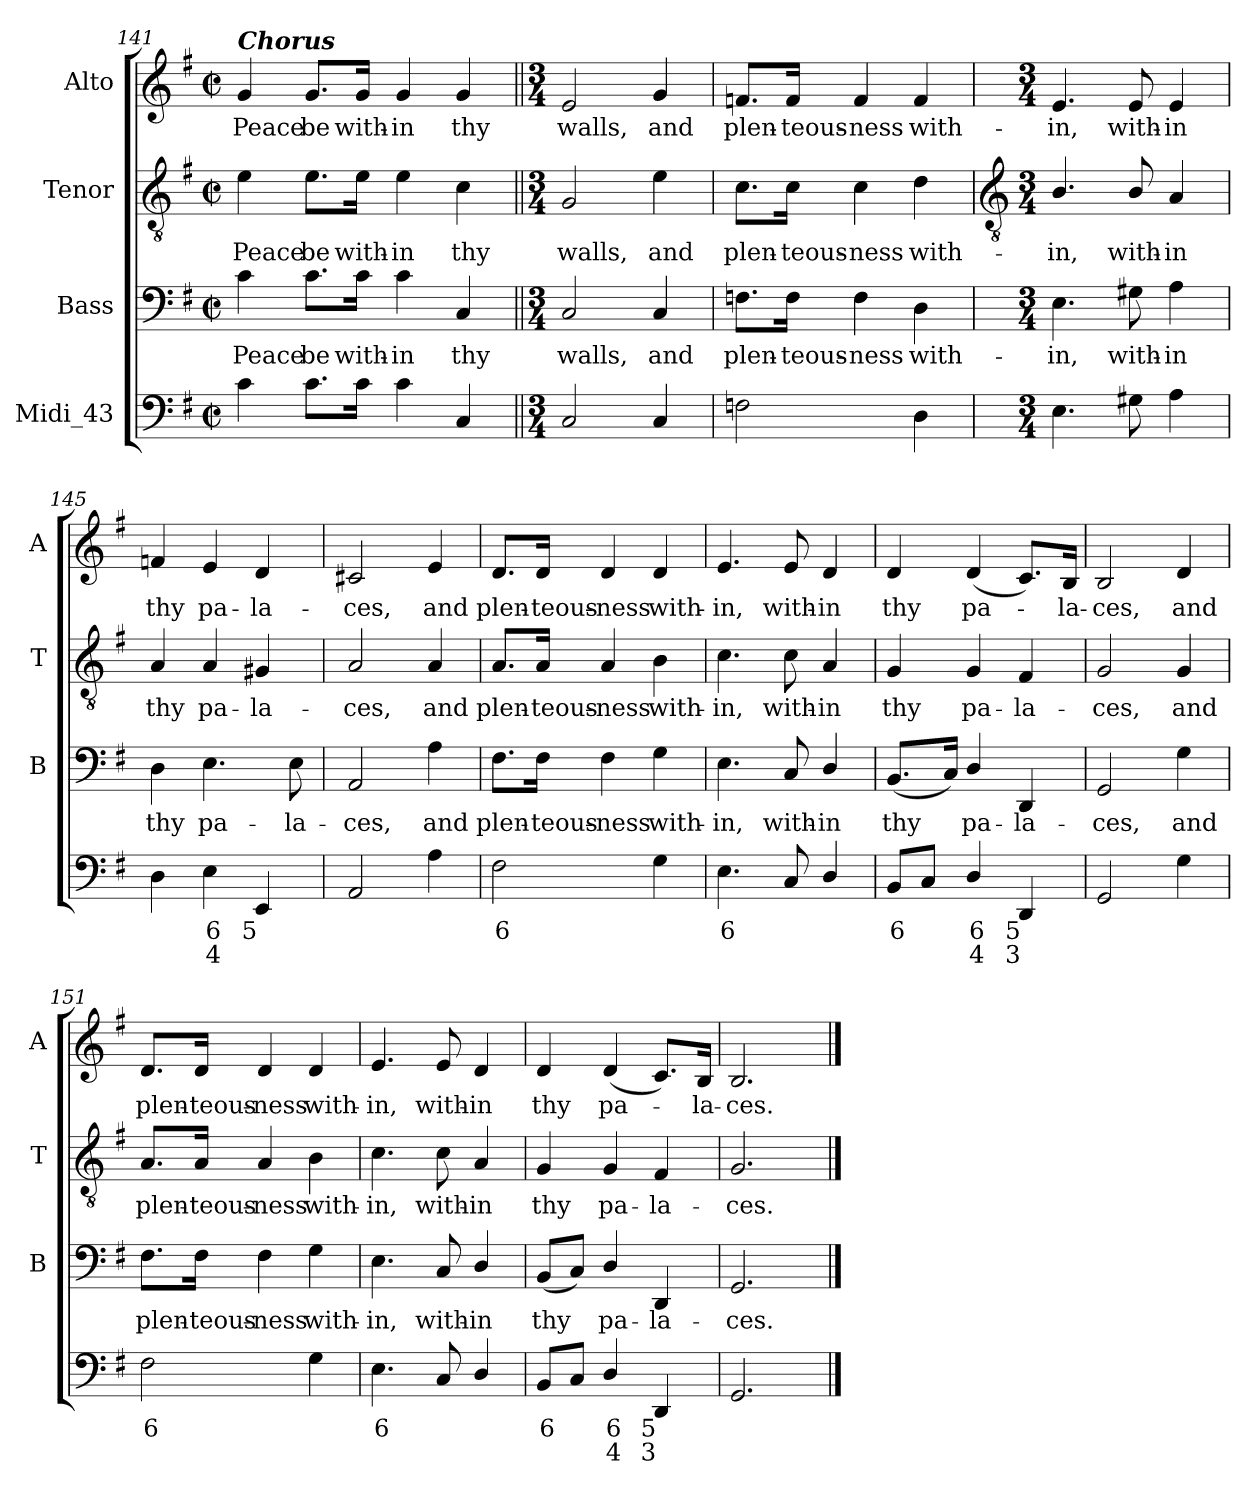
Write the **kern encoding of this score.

**kern	**text	**text	**kern	**text	**kern	**text	**kern	**text
*part4	*part4	*part4	*part3	*part3	*part2	*part2	*part1	*part1
*staff4	*staff4	*staff4	*staff3	*staff3	*staff2	*staff2	*staff1	*staff1
*I"Midi_43	*	*	*I"Bass	*	*I"Tenor	*	*I"Alto	*
*	*	*	*I'B	*	*I'T	*	*I'A	*
*clefF4	*	*	*clefF4	*	*clefGv2	*	*clefG2	*
*k[f#]	*	*	*k[f#]	*	*k[f#]	*	*k[f#]	*
*G:	*	*	*G:	*	*G:	*	*G:	*
*M2/2	*	*	*M2/2	*	*M2/2	*	*M2/2	*
*met(c|)	*	*	*met(c|)	*	*met(c|)	*	*met(c|)	*
=141	=141	=141	=141	=141	=141	=141	=141	=141
!	!	!	!	!	!	!	!LO:TX:a:Bi:t=Chorus	!
!	!	!	!	!LO:LY:b	!	!LO:LY:b	!	!LO:LY:b
4c\	.	.	4c\	Peace	4e\	Peace	4g/	Peace
!	!	!	!	!LO:LY:b	!	!LO:LY:b	!	!LO:LY:b
8.c\L	.	.	8.c\L	be	8.e\L	be	8.g/L	be
!	!	!	!	!LO:LY:b	!	!LO:LY:b	!	!LO:LY:b
16c\Jk	.	.	16c\Jk	with-	16e\Jk	with-	16g/Jk	with-
!	!	!	!	!LO:LY:b	!	!LO:LY:b	!	!LO:LY:b
4c\	.	.	4c\	-in	4e\	-in	4g/	-in
!	!	!	!	!LO:LY:b	!	!LO:LY:b	!	!LO:LY:b
4C/	.	.	4C/	thy	4c\	thy	4g/	thy
=142||	=142||	=142||	=142||	=142||	=142||	=142||	=142||	=142||
*M3/4	*	*	*M3/4	*	*M3/4	*	*M3/4	*
!	!	!	!	!LO:LY:b	!	!LO:LY:b	!	!LO:LY:b
2C/	.	.	2C/	walls,	2G/	walls,	2e/	walls,
!	!	!	!	!LO:LY:b	!	!LO:LY:b	!	!LO:LY:b
4C/	.	.	4C/	and	4e\	and	4g/	and
=143	=143	=143	=143	=143	=143	=143	=143	=143
!	!	!	!	!LO:LY:b	!	!LO:LY:b	!	!LO:LY:b
2Fn\	.	.	8.Fn\L	plen-	8.c\L	plen-	8.fn/L	plen-
!	!	!	!	!LO:LY:b	!	!LO:LY:b	!	!LO:LY:b
.	.	.	16F\Jk	-teous-	16c\Jk	-teous-	16f/Jk	-teous-
!	!	!	!	!LO:LY:b	!	!LO:LY:b	!	!LO:LY:b
.	.	.	4F\	-ness	4c\	-ness	4f/	-ness
!	!	!	!	!LO:LY:b	!	!LO:LY:b	!	!LO:LY:b
4D\	.	.	4D\	with-	4d\	with-	4f/	with-
!!LO:LB:g=z
=144	=144	=144	=144	=144	=144	=144	=144	=144
*	*	*	*	*	*clefGv2	*	*	*
*M3/4	*	*	*M3/4	*	*M3/4	*	*M3/4	*
!	!	!	!	!LO:LY:b	!	!LO:LY:b	!	!LO:LY:b
4.E\	.	.	4.E\	-in,	4.B/	-in,	4.e/	-in,
!	!	!	!	!LO:LY:b	!	!LO:LY:b	!	!LO:LY:b
8G#X\	.	.	8G#X\	with-	8B/	with-	8e/	with-
!	!	!	!	!LO:LY:b	!	!LO:LY:b	!	!LO:LY:b
4A\	.	.	4A\	-in	4A/	-in	4e/	-in
=145	=145	=145	=145	=145	=145	=145	=145	=145
!	!	!	!	!LO:LY:b	!	!LO:LY:b	!	!LO:LY:b
4D\	.	.	4D\	thy	4A/	thy	4fn/	thy
!	!LO:LY:b	!LO:LY:b	!	!LO:LY:b	!	!LO:LY:b	!	!LO:LY:b
4E\	6	4	4.E\	pa-	4A/	pa-	4e/	pa-
!	!LO:LY:b	!	!	!	!	!LO:LY:b	!	!LO:LY:b
4EE/	5	.	.	.	4G#X/	-la-	4d/	-la-
!	!	!	!	!LO:LY:b	!	!	!	!
.	.	.	8E\	-la-	.	.	.	.
=146	=146	=146	=146	=146	=146	=146	=146	=146
!	!	!	!	!LO:LY:b	!	!LO:LY:b	!	!LO:LY:b
2AA/	.	.	2AA/	-ces,	2A/	-ces,	2c#X/	-ces,
!	!	!	!	!LO:LY:b	!	!LO:LY:b	!	!LO:LY:b
4A\	.	.	4A\	and	4A/	and	4e/	and
=147	=147	=147	=147	=147	=147	=147	=147	=147
!	!LO:LY:b	!	!	!LO:LY:b	!	!LO:LY:b	!	!LO:LY:b
2F#\	6	.	8.F#\L	plen-	8.A/L	plen-	8.d/L	plen-
!	!	!	!	!LO:LY:b	!	!LO:LY:b	!	!LO:LY:b
.	.	.	16F#\Jk	-teous-	16A/Jk	-teous-	16d/Jk	-teous-
!	!	!	!	!LO:LY:b	!	!LO:LY:b	!	!LO:LY:b
.	.	.	4F#\	-ness	4A/	-ness	4d/	-ness
!	!	!	!	!LO:LY:b	!	!LO:LY:b	!	!LO:LY:b
4G\	.	.	4G\	with-	4B\	with-	4d/	with-
=148	=148	=148	=148	=148	=148	=148	=148	=148
!	!LO:LY:b	!	!	!LO:LY:b	!	!LO:LY:b	!	!LO:LY:b
4.E\	6	.	4.E\	-in,	4.c\	-in,	4.e/	-in,
!	!	!	!	!LO:LY:b	!	!LO:LY:b	!	!LO:LY:b
8C/	.	.	8C/	with-	8c\	with-	8e/	with-
!	!	!	!	!LO:LY:b	!	!LO:LY:b	!	!LO:LY:b
4D/	.	.	4D/	-in	4A/	-in	4d/	-in
!!LO:LB:g=z
=149	=149	=149	=149	=149	=149	=149	=149	=149
!	!LO:LY:b	!	!	!LO:LY:b	!	!LO:LY:b	!	!LO:LY:b
8BB/L	6	.	(<8.BB/L	thy	4G/	thy	4d/	thy
8C/J	.	.	.	.	.	.	.	.
.	.	.	16C/Jk)	.	.	.	.	.
!	!LO:LY:b	!LO:LY:b	!	!LO:LY:b	!	!LO:LY:b	!	!LO:LY:b
4D/	6	4	4D/	pa-	4G/	pa-	(<4d/	pa-
!	!LO:LY:b	!LO:LY:b	!	!LO:LY:b	!	!LO:LY:b	!	!
4DD/	5	3	4DD/	-la-	4F#/	-la-	8.c/L)	.
!	!	!	!	!	!	!	!	!LO:LY:b
.	.	.	.	.	.	.	16B/Jk	la-
=150	=150	=150	=150	=150	=150	=150	=150	=150
!	!	!	!	!LO:LY:b	!	!LO:LY:b	!	!LO:LY:b
2GG/	.	.	2GG/	-ces,	2G/	-ces,	2B/	-ces,
!	!	!	!	!LO:LY:b	!	!LO:LY:b	!	!LO:LY:b
4G\	.	.	4G\	and	4G/	and	4d/	and
=151	=151	=151	=151	=151	=151	=151	=151	=151
!	!LO:LY:b	!	!	!LO:LY:b	!	!LO:LY:b	!	!LO:LY:b
2F#\	6	.	8.F#\L	plen-	8.A/L	plen-	8.d/L	plen-
!	!	!	!	!LO:LY:b	!	!LO:LY:b	!	!LO:LY:b
.	.	.	16F#\Jk	-teous-	16A/Jk	-teous-	16d/Jk	-teous-
!	!	!	!	!LO:LY:b	!	!LO:LY:b	!	!LO:LY:b
.	.	.	4F#\	-ness	4A/	-ness	4d/	-ness
*	*	*	*	*	*	*	*MM88	*
!	!	!	!	!LO:LY:b	!	!LO:LY:b	!	!LO:LY:b
4G\	.	.	4G\	with-	4B\	with-	4d/	with-
=152	=152	=152	=152	=152	=152	=152	=152	=152
*	*	*	*	*	*	*	*MM86	*
!	!LO:LY:b	!	!	!LO:LY:b	!	!LO:LY:b	!	!LO:LY:b
4.E\	6	.	4.E\	-in,	4.c\	-in,	4.e/	-in,
*	*	*	*	*	*	*	*MM84	*
!	!	!	!	!LO:LY:b	!	!LO:LY:b	!	!LO:LY:b
8C/	.	.	8C/	with-	8c\	with-	8e/	with-
*	*	*	*	*	*	*	*MM82	*
!	!	!	!	!LO:LY:b	!	!LO:LY:b	!	!LO:LY:b
4D/	.	.	4D/	-in	4A/	-in	4d/	-in
=153	=153	=153	=153	=153	=153	=153	=153	=153
*	*	*	*	*	*	*	*MM80	*
!	!LO:LY:b	!	!	!LO:LY:b	!	!LO:LY:b	!	!LO:LY:b
8BB/L	6	.	(<8BB/L	thy	4G/	thy	4d/	thy
8C/J	.	.	8C/J)	.	.	.	.	.
*	*	*	*	*	*	*	*MM78	*
!	!LO:LY:b	!LO:LY:b	!	!LO:LY:b	!	!LO:LY:b	!	!LO:LY:b
4D/	6	4	4D/	pa-	4G/	pa-	(<4d/	pa-
*	*	*	*	*	*	*	*MM77	*
!	!LO:LY:b	!LO:LY:b	!	!LO:LY:b	!	!LO:LY:b	!	!
4DD/	5	3	4DD/	-la-	4F#/	-la-	8.c/L)	.
*	*	*	*	*	*	*	*MM76	*
!	!	!	!	!	!	!	!	!LO:LY:b
.	.	.	.	.	.	.	16B/Jk	la-
=154	=154	=154	=154	=154	=154	=154	=154	=154
*	*	*	*	*	*	*	*MM76	*
!	!	!	!	!LO:LY:b	!	!LO:LY:b	!	!LO:LY:b
2.GG/	.	.	2.GG/	-ces.	2.G/	-ces.	2.B/	-ces.
==	==	==	==	==	==	==	==	==
*-	*-	*-	*-	*-	*-	*-	*-	*-
